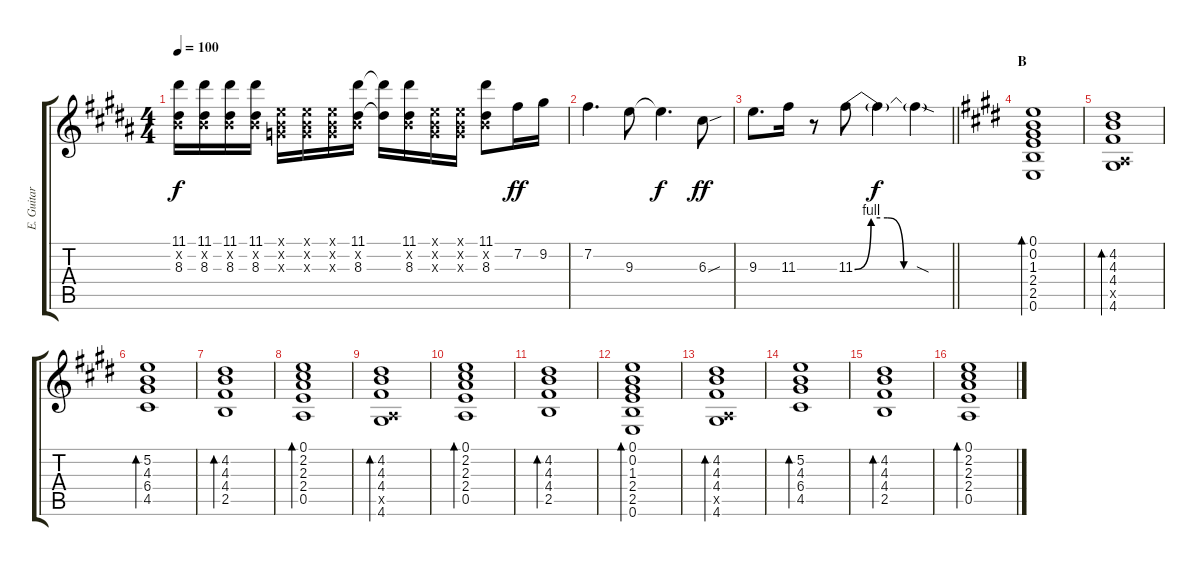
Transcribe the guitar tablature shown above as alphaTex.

\track ("E. Guitar II" "E. Guitar ") {instrument overdrivenguitar}
\staff {score tabs}
\tuning (E4 B3 G3 D3 A2 E2) {hide}
\ts (4 4)
\tempo 100
\clef g2
\ks b
(11.1 0.2{x} 8.3).16{dy f} (11.1 0.2{x} 8.3).16 (11.1 0.2{x} 8.3).16 (11.1 0.2{x} 8.3).16 (0.1{x} 0.2{x} 0.3{x}).16 (0.1{x} 0.2{x} 0.3{x}).16 (0.1{x} 0.2{x} 0.3{x}).16 (11.1 0.2{x} 8.3).16 (11.1{t} 8.3{t}).16 (11.1 0.2{x} 8.3).16 (0.1{x} 0.2{x} 0.3{x}).16 (0.1{x} 0.2{x} 0.3{x}).16 (11.1 0.2{x} 8.3).8 7.2.16{dy ff} 9.2.16 |
7.2.4{d} 9.3.8 9.3{t}.4{d dy f} 6.3{sou}.8{dy ff} |
\barLineRight lightlight
9.3.8{d} 11.3.16 r.8 11.3{be (custom 0 0 10 4 20 4 30 0 60 0)}.8 11.3{t}.4{dy f} 11.3{sod t}.4 |
\section ("" "B")
\ks e
(0.1 0.2 1.3 2.4 2.5 0.6).1{bd 120} |
(4.2 4.3 4.4 0.5{x} 4.6).1{bd 120} |
(5.2 4.3 6.4 4.5).1{bd 120} |
(4.2 4.3 4.4 2.5).1{bd 120} |
(0.1 2.2 2.3 2.4 0.5).1{bd 120} |
(4.2 4.3 4.4 0.5{x} 4.6).1{bd 120} |
(0.1 2.2 2.3 2.4 0.5).1{bd 120} |
(4.2 4.3 4.4 2.5).1{bd 120} |
(0.1 0.2 1.3 2.4 2.5 0.6).1{bd 120} |
(4.2 4.3 4.4 0.5{x} 4.6).1{bd 120} |
(5.2 4.3 6.4 4.5).1{bd 120} |
(4.2 4.3 4.4 2.5).1{bd 120} |
(0.1 2.2 2.3 2.4 0.5).1{bd 120}
